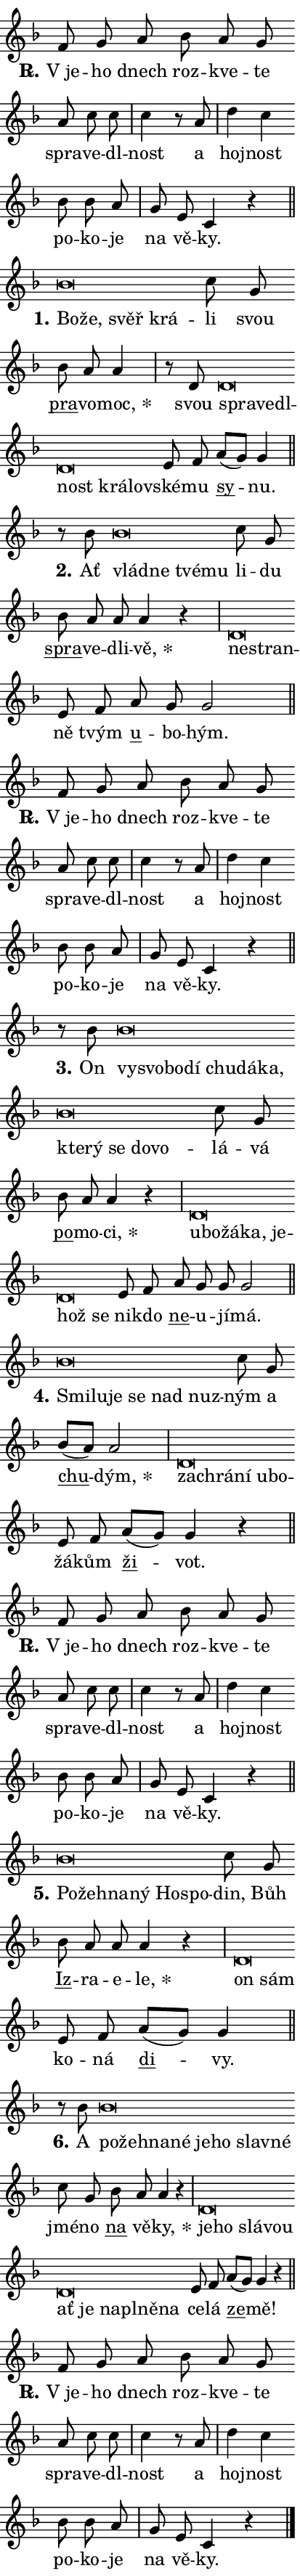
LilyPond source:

\version "2.24.0"
\header { tagline = "" }
\paper {
  indent = 0\cm
  top-margin = 0\cm
  right-margin = 0.13\cm % to fit lyric hyphens
  bottom-margin = 0\cm
  left-margin = 0\cm
  paper-width = 7\cm
  page-breaking = #ly:one-page-breaking
  system-system-spacing.basic-distance = #11
  score-system-spacing.basic-distance = #11
  ragged-last = ##f
}


%% Author: Thomas Morley
%% https://lists.gnu.org/archive/html/lilypond-user/2020-05/msg00002.html
#(define (line-position grob)
"Returns position of @var[grob} in current system:
   @code{'start}, if at first time-step
   @code{'end}, if at last time-step
   @code{'middle} otherwise
"
  (let* ((col (ly:item-get-column grob))
         (ln (ly:grob-object col 'left-neighbor))
         (rn (ly:grob-object col 'right-neighbor))
         (col-to-check-left (if (ly:grob? ln) ln col))
         (col-to-check-right (if (ly:grob? rn) rn col))
         (break-dir-left
           (and
             (ly:grob-property col-to-check-left 'non-musical #f)
             (ly:item-break-dir col-to-check-left)))
         (break-dir-right
           (and
             (ly:grob-property col-to-check-right 'non-musical #f)
             (ly:item-break-dir col-to-check-right))))
        (cond ((eqv? 1 break-dir-left) 'start)
              ((eqv? -1 break-dir-right) 'end)
              (else 'middle))))

#(define (tranparent-at-line-position vctor)
  (lambda (grob)
  "Relying on @code{line-position} select the relevant enry from @var{vctor}.
Used to determine transparency,"
    (case (line-position grob)
      ((end) (not (vector-ref vctor 0)))
      ((middle) (not (vector-ref vctor 1)))
      ((start) (not (vector-ref vctor 2))))))

noteHeadBreakVisibility =
#(define-music-function (break-visibility)(vector?)
"Makes @code{NoteHead}s transparent relying on @var{break-visibility}"
#{
  \override NoteHead.transparent =
    #(tranparent-at-line-position break-visibility)
#})

#(define delete-ledgers-for-transparent-note-heads
  (lambda (grob)
    "Reads whether a @code{NoteHead} is transparent.
If so this @code{NoteHead} is removed from @code{'note-heads} from
@var{grob}, which is supposed to be @code{LedgerLineSpanner}.
As a result ledgers are not printed for this @code{NoteHead}"
    (let* ((nhds-array (ly:grob-object grob 'note-heads))
           (nhds-list
             (if (ly:grob-array? nhds-array)
                 (ly:grob-array->list nhds-array)
                 '()))
           ;; Relies on the transparent-property being done before
           ;; Staff.LedgerLineSpanner.after-line-breaking is executed.
           ;; This is fragile ...
           (to-keep
             (remove
               (lambda (nhd)
                 (ly:grob-property nhd 'transparent #f))
               nhds-list)))
      ;; TODO find a better method to iterate over grob-arrays, similiar
      ;; to filter/remove etc for lists
      ;; For now rebuilt from scratch
      (set! (ly:grob-object grob 'note-heads)  '())
      (for-each
        (lambda (nhd)
          (ly:pointer-group-interface::add-grob grob 'note-heads nhd))
        to-keep))))

squashNotes = {
  \override NoteHead.X-extent = #'(-0.2 . 0.2)
  \override NoteHead.Y-extent = #'(-0.75 . 0)
  \override NoteHead.stencil =
    #(lambda (grob)
       (let ((pos (ly:grob-property grob 'staff-position)))
         (begin
           (if (< pos -7) (display "ERROR: Lower brevis then expected\n") (display "OK: Expected brevis position\n"))
           (if (<= pos -6) ly:text-interface::print ly:note-head::print))))
}
unSquashNotes = {
  \revert NoteHead.X-extent
  \revert NoteHead.Y-extent
  \revert NoteHead.stencil
}

hideNotes = \noteHeadBreakVisibility #begin-of-line-visible
unHideNotes = \noteHeadBreakVisibility #all-visible

% work-around for resetting accidentals
% https://lilypond.org/doc/v2.23/Documentation/notation/displaying-rhythms#unmetered-music
cadenzaMeasure = {
  \cadenzaOff
  \partial 1024 s1024
  \cadenzaOn
}

#(define-markup-command (accent layout props text) (markup?)
  "Underline accented syllable"
  (interpret-markup layout props
    #{\markup \override #'(offset . 4.3) \underline { #text }#}))

responsum = \markup \concat {
  "R" \hspace #-1.05 \path #0.1 #'((moveto 0 0.07) (lineto 0.9 0.8)) \hspace #0.05 "."
}

spaceSize = #0.6828661417322834 % exact space size for TeX Gyre Schola

\layout {
  \context {
    \Staff
    \remove "Time_signature_engraver"
    \override LedgerLineSpanner.after-line-breaking = #delete-ledgers-for-transparent-note-heads
  }
  \context {
    \Lyrics {
      \override LyricSpace.minimum-distance = \spaceSize
      \override LyricText.font-name = #"TeX Gyre Schola"
      \override LyricText.font-size = 1
      \override StanzaNumber.font-name = #"TeX Gyre Schola Bold"
      \override StanzaNumber.font-size = 1
    }
  }
  \context {
    \Score 
    \override NoteHead.text =
      #(lambda (grob) 
        (let ((pos (ly:grob-property grob 'staff-position)))
          #{\markup {
            \combine
              \halign #-0.55 \raise #(if (= pos -6) 0 0.5) \override #'(thickness . 2) \draw-line #'(3.2 . 0)
              \musicglyph "noteheads.sM1"
          }#}))
  }
}

% magnetic-lyrics.ily
%
%   written by
%     Jean Abou Samra <jean@abou-samra.fr>
%     Werner Lemberg <wl@gnu.org>
%
%   adapted by
%     Jiri Hon <jiri.hon@gmail.com>
%
% Version 2022-Apr-15

% https://www.mail-archive.com/lilypond-user@gnu.org/msg149350.html

#(define (Left_hyphen_pointer_engraver context)
   "Collect syllable-hyphen-syllable occurrences in lyrics and store
them in properties.  This engraver only looks to the left.  For
example, if the lyrics input is @code{foo -- bar}, it does the
following.

@itemize @bullet
@item
Set the @code{text} property of the @code{LyricHyphen} grob between
@q{foo} and @q{bar} to @code{foo}.

@item
Set the @code{left-hyphen} property of the @code{LyricText} grob with
text @q{foo} to the @code{LyricHyphen} grob between @q{foo} and
@q{bar}.
@end itemize

Use this auxiliary engraver in combination with the
@code{lyric-@/text::@/apply-@/magnetic-@/offset!} hook."
   (let ((hyphen #f)
         (text #f))
     (make-engraver
      (acknowledgers
       ((lyric-syllable-interface engraver grob source-engraver)
        (set! text grob)))
      (end-acknowledgers
       ((lyric-hyphen-interface engraver grob source-engraver)
        ;(when (not (grob::has-interface grob 'lyric-space-interface))
          (set! hyphen grob)));)
      ((stop-translation-timestep engraver)
       (when (and text hyphen)
         (ly:grob-set-object! text 'left-hyphen hyphen))
       (set! text #f)
       (set! hyphen #f)))))

#(define (lyric-text::apply-magnetic-offset! grob)
   "If the space between two syllables is less than the value in
property @code{LyricText@/.details@/.squash-threshold}, move the right
syllable to the left so that it gets concatenated with the left
syllable.

Use this function as a hook for
@code{LyricText@/.after-@/line-@/breaking} if the
@code{Left_@/hyphen_@/pointer_@/engraver} is active."
   (let ((hyphen (ly:grob-object grob 'left-hyphen #f)))
     (when hyphen
       (let ((left-text (ly:spanner-bound hyphen LEFT)))
         (when (grob::has-interface left-text 'lyric-syllable-interface)
           (let* ((common (ly:grob-common-refpoint grob left-text X))
                  (this-x-ext (ly:grob-extent grob common X))
                  (left-x-ext
                   (begin
                     ;; Trigger magnetism for left-text.
                     (ly:grob-property left-text 'after-line-breaking)
                     (ly:grob-extent left-text common X)))
                  ;; `delta` is the gap width between two syllables.
                  (delta (- (interval-start this-x-ext)
                            (interval-end left-x-ext)))
                  (details (ly:grob-property grob 'details))
                  (threshold (assoc-get 'squash-threshold details 0.2)))
             (when (< delta threshold)
               (let* (;; We have to manipulate the input text so that
                      ;; ligatures crossing syllable boundaries are not
                      ;; disabled.  For languages based on the Latin
                      ;; script this is essentially a beautification.
                      ;; However, for non-Western scripts it can be a
                      ;; necessity.
                      (lt (ly:grob-property left-text 'text))
                      (rt (ly:grob-property grob 'text))
                      (is-space (grob::has-interface hyphen 'lyric-space-interface))
                      (space (if is-space " " ""))
                      (extra-delta (if is-space spaceSize 0))
                      ;; Append new syllable.
                      (ltrt-space (if (and (string? lt) (string? rt))
                                (string-append lt space rt)
                                (make-concat-markup (list lt space rt))))
                      ;; Right-align `ltrt` to the right side.
                      (ltrt-space-markup (grob-interpret-markup
                               grob
                               (make-translate-markup
                                (cons (interval-length this-x-ext) 0)
                                (make-right-align-markup ltrt-space)))))
                 (begin
                   ;; Don't print `left-text`.
                   (ly:grob-set-property! left-text 'stencil #f)
                   ;; Set text and stencil (which holds all collected
                   ;; syllables so far) and shift it to the left.
                   (ly:grob-set-property! grob 'text ltrt-space)
                   (ly:grob-set-property! grob 'stencil ltrt-space-markup)
                   (ly:grob-translate-axis! grob (- (- delta extra-delta)) X))))))))))


#(define (lyric-hyphen::displace-bounds-first grob)
   ;; Make very sure this callback isn't triggered too early.
   (let ((left (ly:spanner-bound grob LEFT))
         (right (ly:spanner-bound grob RIGHT)))
     (ly:grob-property left 'after-line-breaking)
     (ly:grob-property right 'after-line-breaking)
     (ly:lyric-hyphen::print grob)))

squashThreshold = #0.4

\layout {
  \context {
    \Lyrics
    \consists #Left_hyphen_pointer_engraver
    \override LyricText.after-line-breaking =
      #lyric-text::apply-magnetic-offset!
    \override LyricHyphen.stencil = #lyric-hyphen::displace-bounds-first
    \override LyricText.details.squash-threshold = \squashThreshold
    \override LyricHyphen.minimum-distance = 0
    \override LyricHyphen.minimum-length = \squashThreshold
  }
}

squashText = \override LyricText.details.squash-threshold = 9999
unSquashText = \override LyricText.details.squash-threshold = \squashThreshold

leftText = \override LyricText.self-alignment-X = #LEFT
unLeftText = \revert LyricText.self-alignment-X

starOffset = #(lambda (grob) 
                (let ((x_offset (ly:self-alignment-interface::aligned-on-x-parent grob)))
                  (if (= x_offset 0) 0 (+ x_offset 1.2))))

star = #(define-music-function (syllable)(string?)
"Append star separator at the end of a syllable"
#{
  \once \override LyricText.X-offset = #starOffset
  \lyricmode { \markup {
    #syllable
    \override #'((font-name . "TeX Gyre Schola Bold")) \hspace #0.2 \lower #0.65 \larger "*"
  } }
#})

starAccent = #(define-music-function (syllable)(string?)
"Append star separator at the end of a syllable and make accent"
#{
  \once \override LyricText.X-offset = #starOffset
  \lyricmode { \markup {
    \accent #syllable
    \override #'((font-name . "TeX Gyre Schola Bold")) \hspace #0.2 \lower #0.65 \larger "*"
  } }
#})

breath = #(define-music-function (syllable)(string?)
"Append breathing indicator at the end of a syllable"
#{
  \lyricmode { \markup { #syllable "+" } }
#})

optionalBreath = #(define-music-function (syllable)(string?)
"Append optional breathing indicator at the end of a syllable"
#{
  \lyricmode { \markup { #syllable "(+)" } }
#})


\score {
    <<
        \new Voice = "melody" { \cadenzaOn \key f \major \relative { f'8 g a bes a g \bar "" a c c \cadenzaMeasure \bar "|" c4 r8 a \cadenzaMeasure \bar "|" d4 c \bar "" bes8 bes a \cadenzaMeasure \bar "|" g e c4 r \cadenzaMeasure \bar "||" \break } }
        \new Lyrics \lyricsto "melody" { \lyricmode { \set stanza = \responsum
"V je" -- ho dnech roz -- kve -- te spra -- ve -- dl -- nost a hoj -- nost po -- ko -- je na vě -- ky. } }
    >>
    \layout {}
}

\score {
    <<
        \new Voice = "melody" { \cadenzaOn \key f \major \relative { \squashNotes bes'\breve*1/16 \hideNotes \breve*1/16 \bar "" \breve*1/16 \breve*1/16 \bar "" \unHideNotes \unSquashNotes c8 g \bar "" bes a a4 \cadenzaMeasure \bar "|" r8 d, \squashNotes d\breve*1/16 \hideNotes \breve*1/16 \bar "" \breve*1/16 \bar "" \breve*1/16 \bar "" \breve*1/16 \breve*1/16 \bar "" \unHideNotes \unSquashNotes e8 f \bar "" a[( g)] g4 \cadenzaMeasure \bar "||" \break } }
        \new Lyrics \lyricsto "melody" { \lyricmode { \set stanza = "1."
\leftText Bo -- \squashText že, svěř krá -- \unLeftText \unSquashText li svou \markup \accent pra -- vo -- \star moc, svou \leftText spra -- \squashText ve -- dl -- nost krá -- lov -- \unLeftText \unSquashText ské -- mu \markup \accent sy -- nu. } }
    >>
    \layout {}
}

\score {
    <<
        \new Voice = "melody" { \cadenzaOn \key f \major \relative { r8 bes' \squashNotes bes\breve*1/16 \hideNotes \breve*1/16 \bar "" \breve*1/16 \breve*1/16 \bar "" \unHideNotes \unSquashNotes c8 g \bar "" bes a a a4 r \cadenzaMeasure \bar "|" \squashNotes d,\breve*1/16 \hideNotes \breve*1/16 \bar "" \unHideNotes \unSquashNotes e8 f \bar "" a g g2 \cadenzaMeasure \bar "||" \break } }
        \new Lyrics \lyricsto "melody" { \lyricmode { \set stanza = "2."
Ať \leftText vlád -- \squashText ne tvé -- mu \unLeftText \unSquashText li -- du \markup \accent spra -- ve -- dli -- \star vě, \leftText ne -- \squashText stran -- \unLeftText \unSquashText ně tvým \markup \accent u -- bo -- hým. } }
    >>
    \layout {}
}

\score {
    <<
        \new Voice = "melody" { \cadenzaOn \key f \major \relative { f'8 g a bes a g \bar "" a c c \cadenzaMeasure \bar "|" c4 r8 a \cadenzaMeasure \bar "|" d4 c \bar "" bes8 bes a \cadenzaMeasure \bar "|" g e c4 r \cadenzaMeasure \bar "||" \break } }
        \new Lyrics \lyricsto "melody" { \lyricmode { \set stanza = \responsum
"V je" -- ho dnech roz -- kve -- te spra -- ve -- dl -- nost a hoj -- nost po -- ko -- je na vě -- ky. } }
    >>
    \layout {}
}

\score {
    <<
        \new Voice = "melody" { \cadenzaOn \key f \major \relative { r8 bes' \squashNotes bes\breve*1/16 \hideNotes \breve*1/16 \bar "" \breve*1/16 \bar "" \breve*1/16 \bar "" \breve*1/16 \bar "" \breve*1/16 \bar "" \breve*1/16 \bar "" \breve*1/16 \bar "" \breve*1/16 \bar "" \breve*1/16 \bar "" \breve*1/16 \breve*1/16 \bar "" \unHideNotes \unSquashNotes c8 g \bar "" bes a a4 r \cadenzaMeasure \bar "|" \squashNotes d,\breve*1/16 \hideNotes \breve*1/16 \bar "" \breve*1/16 \bar "" \breve*1/16 \bar "" \breve*1/16 \bar "" \breve*1/16 \breve*1/16 \bar "" \unHideNotes \unSquashNotes e8 f \bar "" a g g g2 \cadenzaMeasure \bar "||" \break } }
        \new Lyrics \lyricsto "melody" { \lyricmode { \set stanza = "3."
On \leftText vy -- \squashText svo -- bo -- dí chu -- dá -- ka, kte -- rý se do -- vo -- \unLeftText \unSquashText lá -- vá \markup \accent po -- mo -- \star ci, \leftText u -- \squashText bo -- žá -- ka, je -- hož se \unLeftText \unSquashText ni -- kdo \markup \accent ne -- u -- jí -- má. } }
    >>
    \layout {}
}

\score {
    <<
        \new Voice = "melody" { \cadenzaOn \key f \major \relative { \squashNotes bes'\breve*1/16 \hideNotes \breve*1/16 \bar "" \breve*1/16 \bar "" \breve*1/16 \bar "" \breve*1/16 \breve*1/16 \bar "" \unHideNotes \unSquashNotes c8 g \bar "" bes[( a)] a2 \cadenzaMeasure \bar "|" \squashNotes d,\breve*1/16 \hideNotes \breve*1/16 \bar "" \breve*1/16 \bar "" \breve*1/16 \breve*1/16 \bar "" \unHideNotes \unSquashNotes e8 f \bar "" a[( g)] g4 r \cadenzaMeasure \bar "||" \break } }
        \new Lyrics \lyricsto "melody" { \lyricmode { \set stanza = "4."
\leftText Smi -- \squashText lu -- je se nad nuz -- \unLeftText \unSquashText ným a \markup \accent chu -- \star dým, \leftText za -- \squashText chrá -- ní u -- bo -- \unLeftText \unSquashText žá -- kům \markup \accent ži -- vot. } }
    >>
    \layout {}
}

\score {
    <<
        \new Voice = "melody" { \cadenzaOn \key f \major \relative { f'8 g a bes a g \bar "" a c c \cadenzaMeasure \bar "|" c4 r8 a \cadenzaMeasure \bar "|" d4 c \bar "" bes8 bes a \cadenzaMeasure \bar "|" g e c4 r \cadenzaMeasure \bar "||" \break } }
        \new Lyrics \lyricsto "melody" { \lyricmode { \set stanza = \responsum
"V je" -- ho dnech roz -- kve -- te spra -- ve -- dl -- nost a hoj -- nost po -- ko -- je na vě -- ky. } }
    >>
    \layout {}
}

\score {
    <<
        \new Voice = "melody" { \cadenzaOn \key f \major \relative { \squashNotes bes'\breve*1/16 \hideNotes \breve*1/16 \bar "" \breve*1/16 \bar "" \breve*1/16 \bar "" \breve*1/16 \breve*1/16 \bar "" \unHideNotes \unSquashNotes c8 g \bar "" bes a a a4 r \cadenzaMeasure \bar "|" \squashNotes d,\breve*1/16 \hideNotes \breve*1/16 \bar "" \unHideNotes \unSquashNotes e8 f \bar "" a[( g)] g4 \cadenzaMeasure \bar "||" \break } }
        \new Lyrics \lyricsto "melody" { \lyricmode { \set stanza = "5."
\leftText Po -- \squashText žeh -- na -- ný Ho -- spo -- \unLeftText \unSquashText din, Bůh \markup \accent Iz -- ra -- e -- \star le, \leftText on \squashText sám \unLeftText \unSquashText ko -- ná \markup \accent di -- vy. } }
    >>
    \layout {}
}

\score {
    <<
        \new Voice = "melody" { \cadenzaOn \key f \major \relative { r8 bes' \squashNotes bes\breve*1/16 \hideNotes \breve*1/16 \bar "" \breve*1/16 \bar "" \breve*1/16 \bar "" \breve*1/16 \bar "" \breve*1/16 \bar "" \breve*1/16 \breve*1/16 \bar "" \unHideNotes \unSquashNotes c8 g \bar "" bes a a4 r \cadenzaMeasure \bar "|" \squashNotes d,\breve*1/16 \hideNotes \breve*1/16 \bar "" \breve*1/16 \bar "" \breve*1/16 \bar "" \breve*1/16 \bar "" \breve*1/16 \bar "" \breve*1/16 \bar "" \breve*1/16 \bar "" \breve*1/16 \breve*1/16 \bar "" \unHideNotes \unSquashNotes e8 f \bar "" a[( g)] g4 r \cadenzaMeasure \bar "||" \break } }
        \new Lyrics \lyricsto "melody" { \lyricmode { \set stanza = "6."
A \leftText po -- \squashText žeh -- na -- né je -- ho slav -- né \unLeftText \unSquashText jmé -- no \markup \accent na vě -- \star ky, \leftText je -- \squashText ho slá -- vou ať je na -- pl -- ně -- na \unLeftText \unSquashText ce -- lá \markup \accent ze -- mě! } }
    >>
    \layout {}
}

\score {
    <<
        \new Voice = "melody" { \cadenzaOn \key f \major \relative { f'8 g a bes a g \bar "" a c c \cadenzaMeasure \bar "|" c4 r8 a \cadenzaMeasure \bar "|" d4 c \bar "" bes8 bes a \cadenzaMeasure \bar "|" g e c4 r \cadenzaMeasure \bar "||" \break } \bar "|." }
        \new Lyrics \lyricsto "melody" { \lyricmode { \set stanza = \responsum
"V je" -- ho dnech roz -- kve -- te spra -- ve -- dl -- nost a hoj -- nost po -- ko -- je na vě -- ky. } }
    >>
    \layout {}
}
